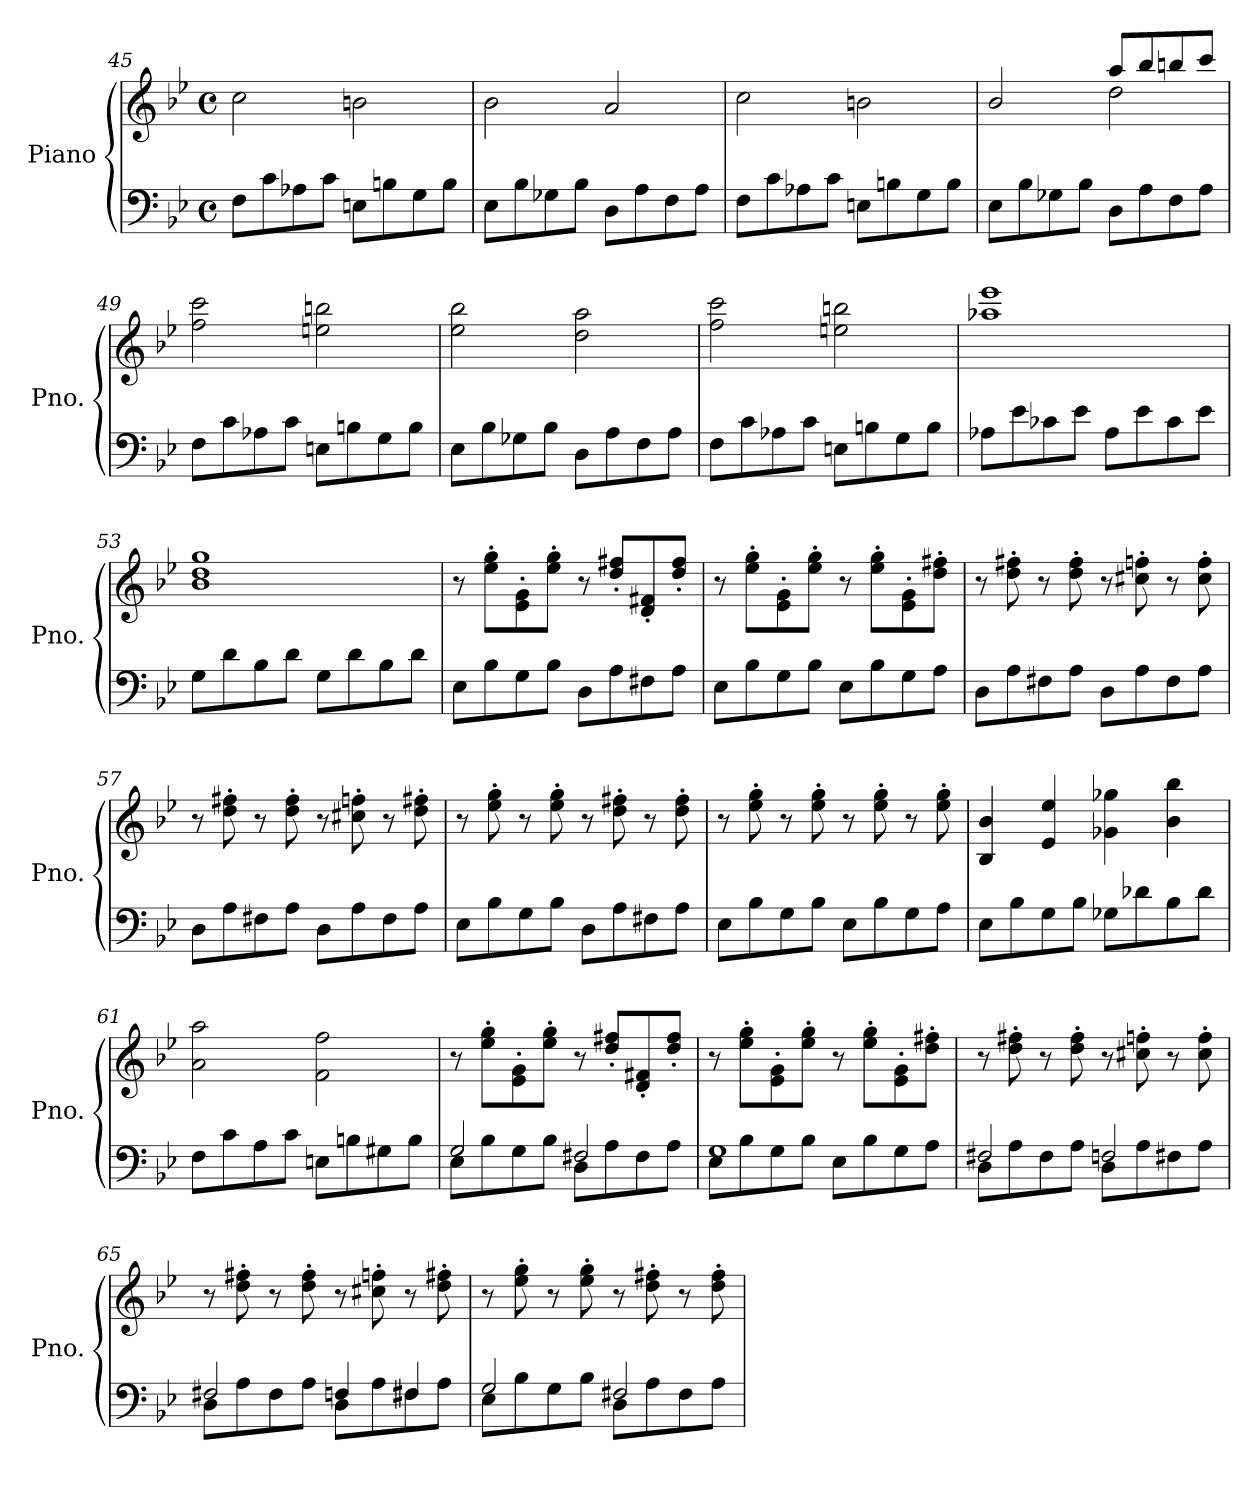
**kern	**kern
*part1	*part1
*staff2	*staff1
*I"Piano	*
*I'Pno.	*
*clefF4	*clefG2
*k[b-e-]	*k[b-e-]
*M4/4	*M4/4
*met(c)	*met(c)
=45	=45
8F\L	2cc\
8c\	.
8A-X\	.
8c\J	.
8En\L	2bn\
8Bn\	.
8G\	.
8B\J	.
=46	=46
8E-\L	2b-\
8B-\	.
8G-X\	.
8B-\J	.
8D\L	2a/
8A\	.
8F\	.
8A\J	.
!!LO:LB:g=z
=47	=47
8F\L	2cc\
8c\	.
8A-X\	.
8c\J	.
8En\L	2bn\
8Bn\	.
8G\	.
8B\J	.
=48	=48
*	*^
8E-\L	2b-/	2ryy
8B-\	.	.
8G-X\	.	.
8B-\J	.	.
8D\L	8aa/L	2dd\
8A\	8bb-/	.
8F\	8bbn/	.
8A\J	8ccc/J	.
*	*v	*v
=49	=49
8F\L	2ff\ 2ccc\
8c\	.
8A-X\	.
8c\J	.
8En\L	2een\ 2bbn\
8Bn\	.
8G\	.
8B\J	.
=50	=50
8E-\L	2ee-\ 2bb-\
8B-\	.
8G-X\	.
8B-\J	.
8D\L	2dd\ 2aa\
8A\	.
8F\	.
8A\J	.
!!LO:LB:g=z
=51	=51
8F\L	2ff\ 2ccc\
8c\	.
8A-X\	.
8c\J	.
8En\L	2een\ 2bbn\
8Bn\	.
8G\	.
8B\J	.
=52	=52
8A-X\L	1aa-X 1eee-
8e-\	.
8c-X\	.
8e-\J	.
8A-\L	.
8e-\	.
8c-\	.
8e-\J	.
=53	=53
8G\L	1b- 1dd 1gg
8d\	.
8B-\	.
8d\J	.
8G\L	.
8d\	.
8B-\	.
8d\J	.
=54	=54
8E-\L	8r
8B-\	8ee-\' 8gg\'L
8G\	8e-\' 8g\'
8B-\J	8ee-\' 8gg\'J
8D\L	8r
8A\	8dd/' 8ff#X/'L
8F#X\	8d/' 8f#X/'
8A\J	8dd/' 8ff#/'J
!!LO:LB:g=z
=55	=55
8E-\L	8r
8B-\	8ee-\' 8gg\'L
8G\	8e-\' 8g\'
8B-\J	8ee-\' 8gg\'J
8E-\L	8r
8B-\	8ee-\' 8gg\'L
8G\	8e-\' 8g\'
8A\J	8dd\' 8ff#X\'J
=56	=56
8D\L	8r
8A\	8dd\' 8ff#X\'
8F#X\	8r
8A\J	8dd\' 8ff#\'
8D\L	8r
8A\	8cc#X\' 8ffn\'
8F#\	8r
8A\J	8cc#\' 8ff\'
=57	=57
8D\L	8r
8A\	8dd\' 8ff#X\'
8F#X\	8r
8A\J	8dd\' 8ff#\'
8D\L	8r
8A\	8cc#X\' 8ffn\'
8F#\	8r
8A\J	8dd\' 8ff#X\'
=58	=58
8E-\L	8r
8B-\	8ee-\' 8gg\'
8G\	8r
8B-\J	8ee-\' 8gg\'
8D\L	8r
8A\	8dd\' 8ff#X\'
8F#X\	8r
8A\J	8dd\' 8ff#\'
!!LO:LB:g=z
=59	=59
8E-\L	8r
8B-\	8ee-\' 8gg\'
8G\	8r
8B-\J	8ee-\' 8gg\'
8E-\L	8r
8B-\	8ee-\' 8gg\'
8G\	8r
8A\J	8ee-\' 8gg\'
=60	=60
8E-\L	4B-/ 4b-/
8B-\	.
8G\	4e-/ 4ee-/
8B-\J	.
8G-X\L	4g-X\ 4gg-X\
8d-X\	.
8B-\	4b-\ 4bb-\
8d-\J	.
=61	=61
8F\L	2a\ 2aa\
8c\	.
8A\	.
8c\J	.
8En\L	2f\ 2ff\
8Bn\	.
8G#X\	.
8B\J	.
=62	=62
*^	*
2G/	8E-\L	8r
.	8B-\	8ee-\' 8gg\'L
.	8G\	8e-\' 8g\'
.	8B-\J	8ee-\' 8gg\'J
2F#X/	8D\L	8r
.	8A\	8dd/' 8ff#X/'L
.	8F#\	8d/' 8f#X/'
.	8A\J	8dd/' 8ff#/'J
!!LO:PB:g=z
=63	=63	=63
1G	8E-\L	8r
.	8B-\	8ee-\' 8gg\'L
.	8G\	8e-\' 8g\'
.	8B-\J	8ee-\' 8gg\'J
.	8E-\L	8r
.	8B-\	8ee-\' 8gg\'L
.	8G\	8e-\' 8g\'
.	8A\J	8dd\' 8ff#X\'J
=64	=64	=64
2F#X/	8D\L	8r
.	8A\	8dd\' 8ff#X\'
.	8F#\	8r
.	8A\J	8dd\' 8ff#\'
2Fn/	8D\L	8r
.	8A\	8cc#X\' 8ffn\'
.	8F#X\	8r
.	8A\J	8cc#\' 8ff\'
=65	=65	=65
2F#X/	8D\L	8r
.	8A\	8dd\' 8ff#X\'
.	8F#\	8r
.	8A\J	8dd\' 8ff#\'
4Fn/	8D\L	8r
.	8A\	8cc#X\' 8ffn\'
4F#X/	8F#\	8r
.	8A\J	8dd\' 8ff#X\'
=66	=66	=66
2G/	8E-\L	8r
.	8B-\	8ee-\' 8gg\'
.	8G\	8r
.	8B-\J	8ee-\' 8gg\'
2F#X/	8D\L	8r
.	8A\	8dd\' 8ff#X\'
.	8F#\	8r
.	8A\J	8dd\' 8ff#\'
*v	*v	*
=	=
*-	*-
